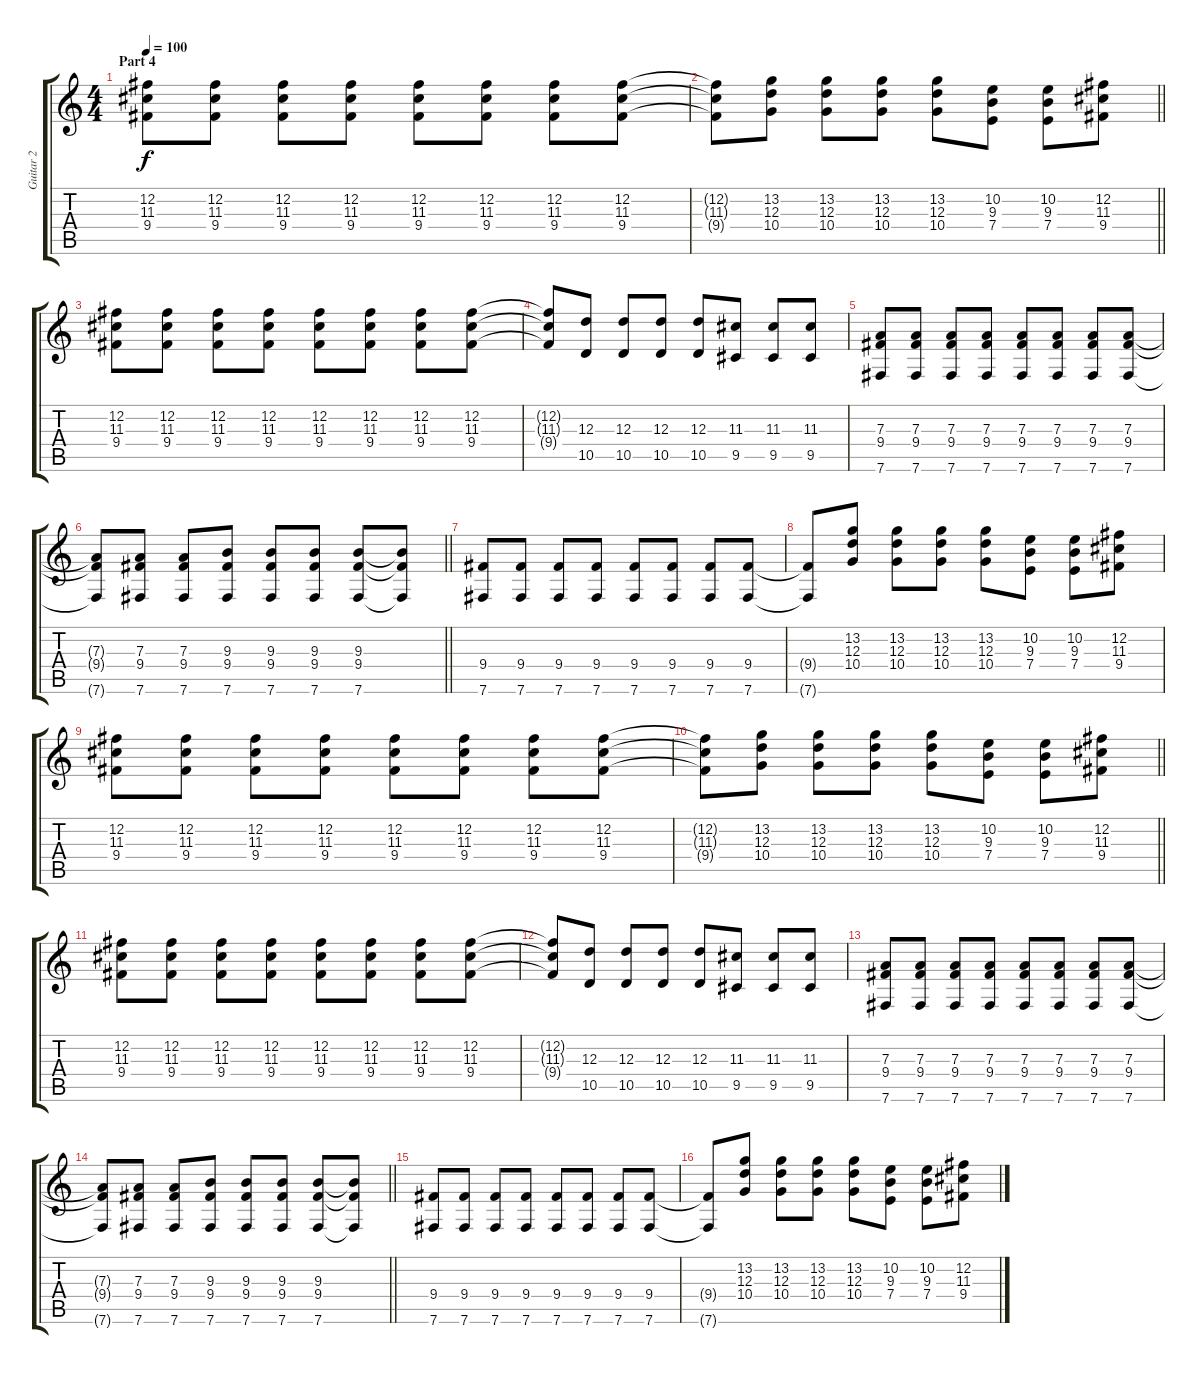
\track ("Guitar 2" "Guitar 2") {instrument overdrivenguitar}
\staff {score tabs}
\tuning (B3 Gb3 D3 A2 E2 B1) {hide}
\ts (4 4)
\section ("" "Part 4")
\tempo 100
\clef g2
\ks c
(12.2 11.3 9.4).8{dy f volume 7 instrument overdrivenguitar} (12.2 11.3 9.4).8 (12.2 11.3 9.4).8 (12.2 11.3 9.4).8 (12.2 11.3 9.4).8 (12.2 11.3 9.4).8 (12.2 11.3 9.4).8 (12.2 11.3 9.4).8 |
\barLineRight lightlight
(12.2{t} 11.3{t} 9.4{t}).8 (13.2 12.3 10.4).8 (13.2 12.3 10.4).8 (13.2 12.3 10.4).8 (13.2 12.3 10.4).8 (10.2 9.3 7.4).8 (10.2 9.3 7.4).8 (12.2 11.3 9.4).8 |
(12.2 11.3 9.4).8 (12.2 11.3 9.4).8 (12.2 11.3 9.4).8 (12.2 11.3 9.4).8 (12.2 11.3 9.4).8 (12.2 11.3 9.4).8 (12.2 11.3 9.4).8 (12.2 11.3 9.4).8 |
(12.2{t} 11.3{t} 9.4{t}).8 (12.3 10.5).8 (12.3 10.5).8 (12.3 10.5).8 (12.3 10.5).8 (11.3 9.5).8 (11.3 9.5).8 (11.3 9.5).8 |
(7.3 9.4 7.6).8 (7.3 9.4 7.6).8 (7.3 9.4 7.6).8 (7.3 9.4 7.6).8 (7.3 9.4 7.6).8 (7.3 9.4 7.6).8 (7.3 9.4 7.6).8 (7.3 9.4 7.6).8 |
\barLineRight lightlight
(7.3{t} 9.4{t} 7.6{t}).8 (7.3 9.4 7.6).8 (7.3 9.4 7.6).8 (9.3 9.4 7.6).8 (9.3 9.4 7.6).8 (9.3 9.4 7.6).8 (9.3 9.4 7.6).8 (9.3{t} 9.4{t} 7.6{t}).8 |
(9.4 7.6).8 (9.4 7.6).8 (9.4 7.6).8 (9.4 7.6).8 (9.4 7.6).8 (9.4 7.6).8 (9.4 7.6).8 (9.4 7.6).8 |
(9.4{t} 7.6{t}).8 (13.2 12.3 10.4).8 (13.2 12.3 10.4).8 (13.2 12.3 10.4).8 (13.2 12.3 10.4).8 (10.2 9.3 7.4).8 (10.2 9.3 7.4).8 (12.2 11.3 9.4).8 |
(12.2 11.3 9.4).8 (12.2 11.3 9.4).8 (12.2 11.3 9.4).8 (12.2 11.3 9.4).8 (12.2 11.3 9.4).8 (12.2 11.3 9.4).8 (12.2 11.3 9.4).8 (12.2 11.3 9.4).8 |
\barLineRight lightlight
(12.2{t} 11.3{t} 9.4{t}).8 (13.2 12.3 10.4).8 (13.2 12.3 10.4).8 (13.2 12.3 10.4).8 (13.2 12.3 10.4).8 (10.2 9.3 7.4).8 (10.2 9.3 7.4).8 (12.2 11.3 9.4).8 |
(12.2 11.3 9.4).8 (12.2 11.3 9.4).8 (12.2 11.3 9.4).8 (12.2 11.3 9.4).8 (12.2 11.3 9.4).8 (12.2 11.3 9.4).8 (12.2 11.3 9.4).8 (12.2 11.3 9.4).8 |
(12.2{t} 11.3{t} 9.4{t}).8 (12.3 10.5).8 (12.3 10.5).8 (12.3 10.5).8 (12.3 10.5).8 (11.3 9.5).8 (11.3 9.5).8 (11.3 9.5).8 |
(7.3 9.4 7.6).8 (7.3 9.4 7.6).8 (7.3 9.4 7.6).8 (7.3 9.4 7.6).8 (7.3 9.4 7.6).8 (7.3 9.4 7.6).8 (7.3 9.4 7.6).8 (7.3 9.4 7.6).8 |
\barLineRight lightlight
(7.3{t} 9.4{t} 7.6{t}).8 (7.3 9.4 7.6).8 (7.3 9.4 7.6).8 (9.3 9.4 7.6).8 (9.3 9.4 7.6).8 (9.3 9.4 7.6).8 (9.3 9.4 7.6).8 (9.3{t} 9.4{t} 7.6{t}).8 |
(9.4 7.6).8 (9.4 7.6).8 (9.4 7.6).8 (9.4 7.6).8 (9.4 7.6).8 (9.4 7.6).8 (9.4 7.6).8 (9.4 7.6).8 |
(9.4{t} 7.6{t}).8 (13.2 12.3 10.4).8 (13.2 12.3 10.4).8 (13.2 12.3 10.4).8 (13.2 12.3 10.4).8 (10.2 9.3 7.4).8 (10.2 9.3 7.4).8 (12.2 11.3 9.4).8
